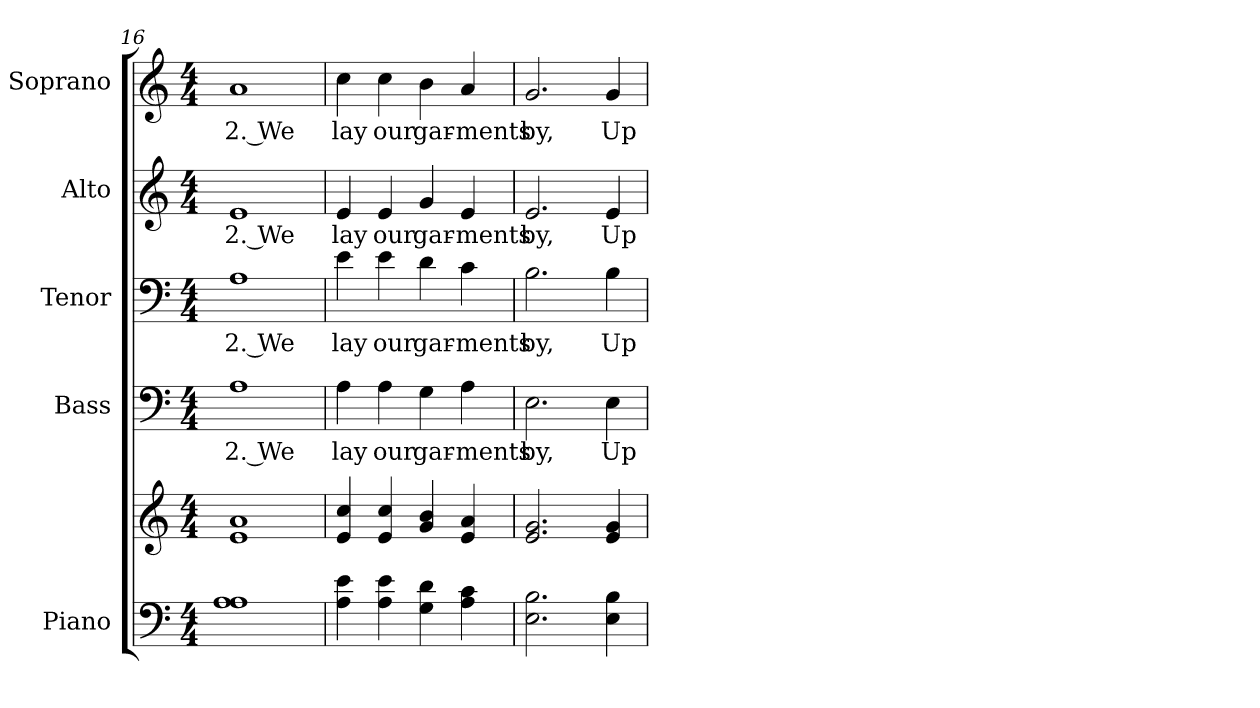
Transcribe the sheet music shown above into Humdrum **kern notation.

**kern	**kern	**kern	**text	**kern	**text	**kern	**text	**kern	**text
*part5	*part5	*part4	*part4	*part3	*part3	*part2	*part2	*part1	*part1
*staff6	*staff5	*staff4	*staff4	*staff3	*staff3	*staff2	*staff2	*staff1	*staff1
*I"Piano	*	*I"Bass	*	*I"Tenor	*	*I"Alto	*	*I"Soprano	*
*I'Pno.	*	*I'B.	*	*I'T.	*	*I'A.	*	*I'S.	*
*clefF4	*clefG2	*clefF4	*	*clefF4	*	*clefG2	*	*clefG2	*
*k[]	*k[]	*k[]	*	*k[]	*	*k[]	*	*k[]	*
*C:	*C:	*C:	*	*C:	*	*C:	*	*C:	*
*M4/4	*M4/4	*M4/4	*	*M4/4	*	*M4/4	*	*M4/4	*
=16	=16	=16	=16	=16	=16	=16	=16	=16	=16
!	!	!	!LO:LY:b:color=#000000	!	!	!	!	!	!
!	!	!	!	!	!LO:LY:b:color=#000000	!	!	!	!
!	!	!	!	!	!	!	!LO:LY:b:color=#000000	!	!
!	!	!	!	!	!	!	!	!	!LO:LY:b:color=#000000
1Ai 1Ai	1ei 1ai	1Ai	2. We	1Ai	2. We	1ei	2. We	1ai	2. We
!!LO:PB:g=z
=17	=17	=17	=17	=17	=17	=17	=17	=17	=17
!	!	!	!LO:LY:b:color=#000000	!	!	!	!	!	!
!	!	!	!	!	!LO:LY:b:color=#000000	!	!	!	!
!	!	!	!	!	!	!	!LO:LY:b:color=#000000	!	!
!	!	!	!	!	!	!	!	!	!LO:LY:b:color=#000000
4Ai\ 4ei	4ei/ 4cci	4Ai\	lay	4ei\	lay	4ei/	lay	4cci\	lay
!	!	!	!LO:LY:b:color=#000000	!	!	!	!	!	!
!	!	!	!	!	!LO:LY:b:color=#000000	!	!	!	!
!	!	!	!	!	!	!	!LO:LY:b:color=#000000	!	!
!	!	!	!	!	!	!	!	!	!LO:LY:b:color=#000000
4Ai\ 4ei	4ei/ 4cci	4Ai\	our	4ei\	our	4ei/	our	4cci\	our
!	!	!	!LO:LY:b:color=#000000	!	!	!	!	!	!
!	!	!	!	!	!LO:LY:b:color=#000000	!	!	!	!
!	!	!	!	!	!	!	!LO:LY:b:color=#000000	!	!
!	!	!	!	!	!	!	!	!	!LO:LY:b:color=#000000
4Gi\ 4di	4gi/ 4bi	4Gi\	gar-	4di\	gar-	4gi/	gar-	4bi\	gar-
!	!	!	!LO:LY:b:color=#000000	!	!	!	!	!	!
!	!	!	!	!	!LO:LY:b:color=#000000	!	!	!	!
!	!	!	!	!	!	!	!LO:LY:b:color=#000000	!	!
!	!	!	!	!	!	!	!	!	!LO:LY:b:color=#000000
4Ai\ 4ci	4ei/ 4ai	4Ai\	-ments	4ci\	-ments	4ei/	-ments	4ai/	-ments
=18	=18	=18	=18	=18	=18	=18	=18	=18	=18
!	!	!	!LO:LY:b:color=#000000	!	!	!	!	!	!
!	!	!	!	!	!LO:LY:b:color=#000000	!	!	!	!
!	!	!	!	!	!	!	!LO:LY:b:color=#000000	!	!
!	!	!	!	!	!	!	!	!	!LO:LY:b:color=#000000
2.Ei\ 2.Bi	2.ei/ 2.gi	2.Ei\	by,	2.Bi\	by,	2.ei/	by,	2.gi/	by,
!	!	!	!LO:LY:b:color=#000000	!	!	!	!	!	!
!	!	!	!	!	!LO:LY:b:color=#000000	!	!	!	!
!	!	!	!	!	!	!	!LO:LY:b:color=#000000	!	!
!	!	!	!	!	!	!	!	!	!LO:LY:b:color=#000000
4Ei\ 4Bi	4ei/ 4gi	4Ei\	Up-	4Bi\	Up-	4ei/	Up-	4gi/	Up-
=	=	=	=	=	=	=	=	=	=
*-	*-	*-	*-	*-	*-	*-	*-	*-	*-
